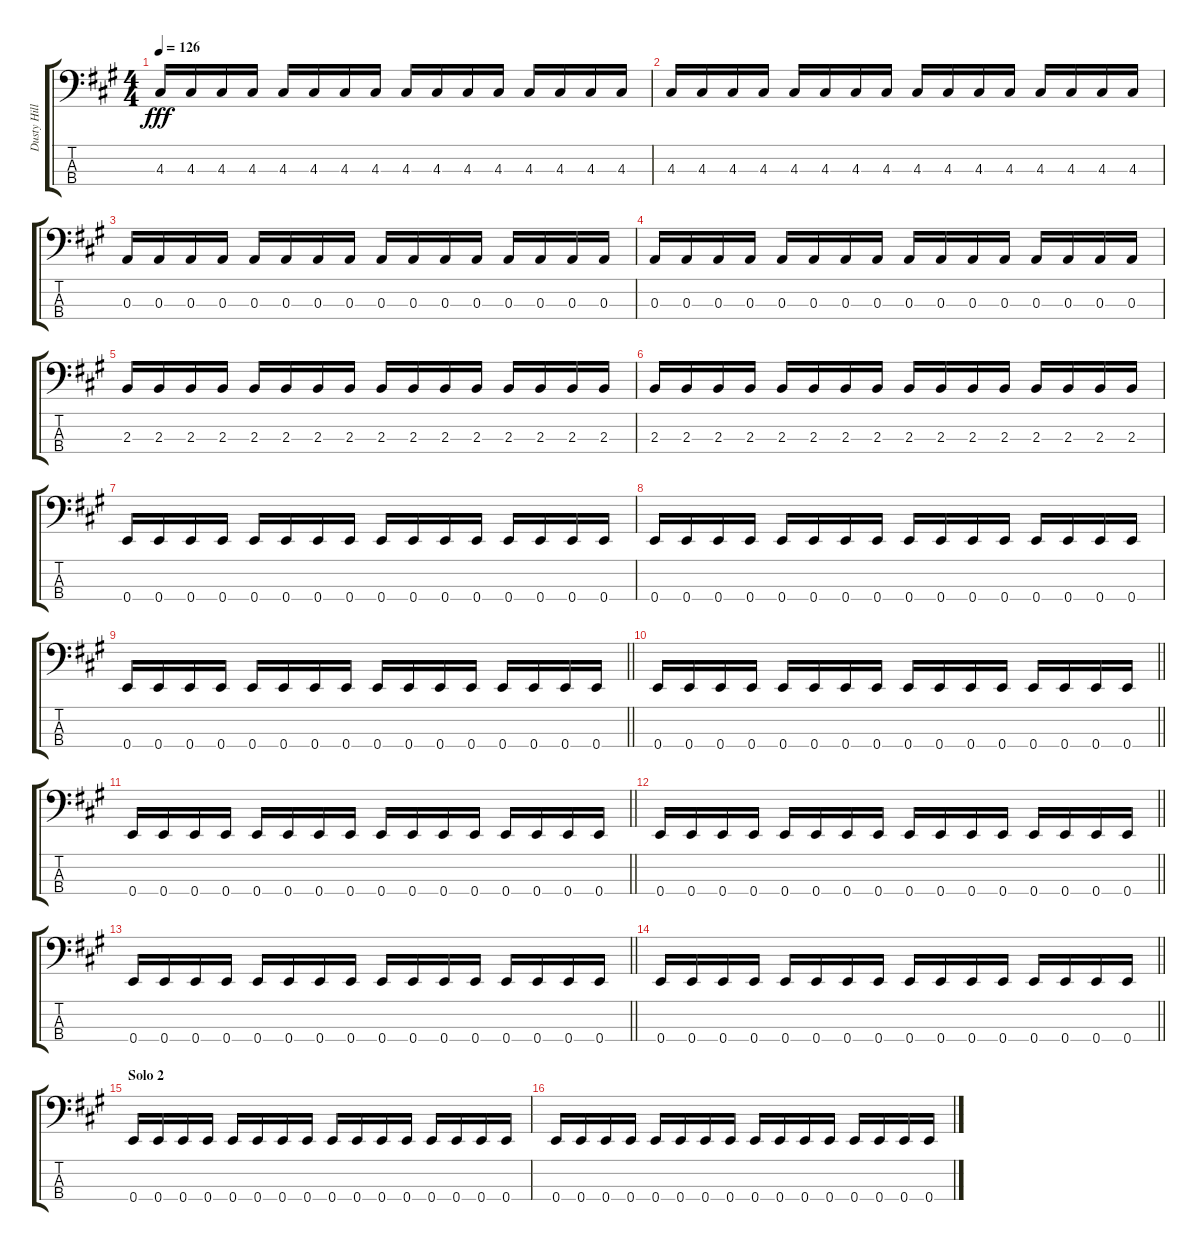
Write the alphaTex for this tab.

\track ("Dusty Hill: Bass" "Dusty Hill") {instrument electricbassfinger}
\staff {score tabs}
\tuning (G2 D2 A1 E1) {hide}
\ts (4 4)
\tempo 126
\clef f4
\ks a
4.3.16{dy fff} 4.3.16 4.3.16 4.3.16 4.3.16 4.3.16 4.3.16 4.3.16 4.3.16 4.3.16 4.3.16 4.3.16 4.3.16 4.3.16 4.3.16 4.3.16 |
4.3.16 4.3.16 4.3.16 4.3.16 4.3.16 4.3.16 4.3.16 4.3.16 4.3.16 4.3.16 4.3.16 4.3.16 4.3.16 4.3.16 4.3.16 4.3.16 |
0.3.16 0.3.16 0.3.16 0.3.16 0.3.16 0.3.16 0.3.16 0.3.16 0.3.16 0.3.16 0.3.16 0.3.16 0.3.16 0.3.16 0.3.16 0.3.16 |
0.3.16 0.3.16 0.3.16 0.3.16 0.3.16 0.3.16 0.3.16 0.3.16 0.3.16 0.3.16 0.3.16 0.3.16 0.3.16 0.3.16 0.3.16 0.3.16 |
2.3.16 2.3.16 2.3.16 2.3.16 2.3.16 2.3.16 2.3.16 2.3.16 2.3.16 2.3.16 2.3.16 2.3.16 2.3.16 2.3.16 2.3.16 2.3.16 |
2.3.16 2.3.16 2.3.16 2.3.16 2.3.16 2.3.16 2.3.16 2.3.16 2.3.16 2.3.16 2.3.16 2.3.16 2.3.16 2.3.16 2.3.16 2.3.16 |
0.4.16 0.4.16 0.4.16 0.4.16 0.4.16 0.4.16 0.4.16 0.4.16 0.4.16 0.4.16 0.4.16 0.4.16 0.4.16 0.4.16 0.4.16 0.4.16 |
0.4.16 0.4.16 0.4.16 0.4.16 0.4.16 0.4.16 0.4.16 0.4.16 0.4.16 0.4.16 0.4.16 0.4.16 0.4.16 0.4.16 0.4.16 0.4.16 |
\barLineRight lightlight
0.4.16 0.4.16 0.4.16 0.4.16 0.4.16 0.4.16 0.4.16 0.4.16 0.4.16 0.4.16 0.4.16 0.4.16 0.4.16 0.4.16 0.4.16 0.4.16 |
\barLineRight lightlight
0.4.16 0.4.16 0.4.16 0.4.16 0.4.16 0.4.16 0.4.16 0.4.16 0.4.16 0.4.16 0.4.16 0.4.16 0.4.16 0.4.16 0.4.16 0.4.16 |
\barLineRight lightlight
0.4.16 0.4.16 0.4.16 0.4.16 0.4.16 0.4.16 0.4.16 0.4.16 0.4.16 0.4.16 0.4.16 0.4.16 0.4.16 0.4.16 0.4.16 0.4.16 |
\barLineRight lightlight
0.4.16 0.4.16 0.4.16 0.4.16 0.4.16 0.4.16 0.4.16 0.4.16 0.4.16 0.4.16 0.4.16 0.4.16 0.4.16 0.4.16 0.4.16 0.4.16 |
\barLineRight lightlight
0.4.16 0.4.16 0.4.16 0.4.16 0.4.16 0.4.16 0.4.16 0.4.16 0.4.16 0.4.16 0.4.16 0.4.16 0.4.16 0.4.16 0.4.16 0.4.16 |
\barLineRight lightlight
0.4.16 0.4.16 0.4.16 0.4.16 0.4.16 0.4.16 0.4.16 0.4.16 0.4.16 0.4.16 0.4.16 0.4.16 0.4.16 0.4.16 0.4.16 0.4.16 |
\section ("" "Solo 2")
0.4.16 0.4.16 0.4.16 0.4.16 0.4.16 0.4.16 0.4.16 0.4.16 0.4.16 0.4.16 0.4.16 0.4.16 0.4.16 0.4.16 0.4.16 0.4.16 |
0.4.16 0.4.16 0.4.16 0.4.16 0.4.16 0.4.16 0.4.16 0.4.16 0.4.16 0.4.16 0.4.16 0.4.16 0.4.16 0.4.16 0.4.16 0.4.16
